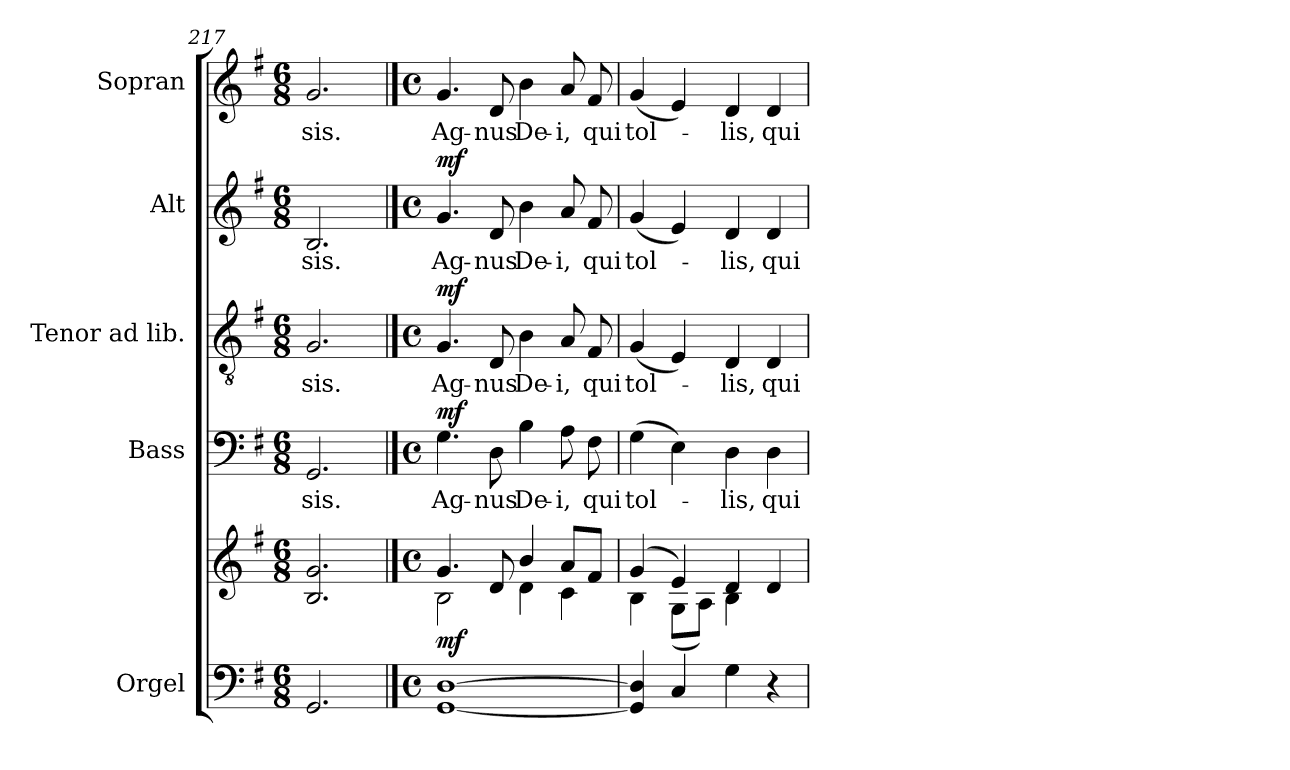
**kern	**kern	**dynam	**kern	**text	**dynam	**kern	**text	**dynam	**kern	**text	**dynam	**kern	**text
*part5	*part5	*part5	*part4	*part4	*part4	*part3	*part3	*part3	*part2	*part2	*part2	*part1	*part1
*staff6	*staff5	*staff5/6	*staff4	*staff4	*staff4	*staff3	*staff3	*staff3	*staff2	*staff2	*staff2	*staff1	*staff1
*I"Orgel	*	*	*I"Bass	*	*	*I"Tenor ad lib.	*	*	*I"Alt	*	*	*I"Sopran	*
*I'Org.	*	*	*I'B.	*	*	*I'T.	*	*	*I'A.	*	*	*I'S.	*
*clefF4	*clefG2	*	*clefF4	*	*	*clefGv2	*	*	*clefG2	*	*	*clefG2	*
*k[f#]	*k[f#]	*	*k[f#]	*	*	*k[f#]	*	*	*k[f#]	*	*	*k[f#]	*
*G:	*G:	*	*G:	*	*	*G:	*	*	*G:	*	*	*G:	*
*M6/8	*M6/8	*	*M6/8	*	*	*M6/8	*	*	*M6/8	*	*	*M6/8	*
=217	=217	=217	=217	=217	=217	=217	=217	=217	=217	=217	=217	=217	=217
!	!	!	!	!LO:LY:b	!	!	!LO:LY:b	!	!	!LO:LY:b	!	!	!LO:LY:b
2.GG/	2.B/ 2.g/	.	2.GG/	-sis.	.	2.G/	-sis.	.	2.B/	-sis.	.	2.g/	-sis.
!!LO:LB:g=z
==218	==218	==218	==218	==218	==218	==218	==218	==218	==218	==218	==218	==218	==218
*M4/4	*M4/4	*	*M4/4	*	*	*M4/4	*	*	*M4/4	*	*	*M4/4	*
*met(c)	*met(c)	*	*met(c)	*	*	*met(c)	*	*	*met(c)	*	*	*met(c)	*
*	*^	*	*	*	*	*	*	*	*	*	*	*	*
!	!	!	!LO:DY:b	!	!LO:LY:b	!LO:DY:a	!	!LO:LY:b	!LO:DY:a	!	!LO:LY:b	!LO:DY:a	!	!LO:LY:b
[1GG [1D	4.g/	2B\	mf	4.G\	Ag-	mf	4.G/	Ag-	mf	4.g/	Ag-	mf	4.g/	Ag-
!	!	!	!	!	!LO:LY:b	!	!	!LO:LY:b	!	!	!LO:LY:b	!	!	!LO:LY:b
.	8d/	.	.	8D\	-nus	.	8D/	-nus	.	8d/	-nus	.	8d/	-nus
!	!	!	!	!	!LO:LY:b	!	!	!LO:LY:b	!	!	!LO:LY:b	!	!	!LO:LY:b
.	4b/	4d\	.	4B\	De-	.	4B\	De-	.	4b\	De-	.	4b\	De-
!	!	!	!	!	!LO:LY:b	!	!	!LO:LY:b	!	!	!LO:LY:b	!	!	!LO:LY:b
.	8a/L	4c\	.	8A\	-i,	.	8A/	-i,	.	8a/	-i,	.	8a/	-i,
!	!	!	!	!	!LO:LY:b	!	!	!LO:LY:b	!	!	!LO:LY:b	!	!	!LO:LY:b
.	8f#/J	.	.	8F#\	qui	.	8F#/	qui	.	8f#/	qui	.	8f#/	qui
=219	=219	=219	=219	=219	=219	=219	=219	=219	=219	=219	=219	=219	=219	=219
!	!	!	!	!	!LO:LY:b	!	!	!LO:LY:b	!	!	!LO:LY:b	!	!	!LO:LY:b
4GG/] 4D/]	(4g/	4B\	.	(>4G\	tol-	.	(<4G/	tol-	.	(<4g/	tol-	.	(<4g/	tol-
4C/	4e/)	(<8G\L	.	4E\)	.	.	4E/)	.	.	4e/)	.	.	4e/)	.
.	.	8A\J)	.	.	.	.	.	.	.	.	.	.	.	.
!	!	!	!	!	!LO:LY:b	!	!	!LO:LY:b	!	!	!LO:LY:b	!	!	!LO:LY:b
4G\	4d/	4B\	.	4D\	-lis,	.	4D/	-lis,	.	4d/	-lis,	.	4d/	-lis,
!	!	!	!	!	!LO:LY:b	!	!	!LO:LY:b	!	!	!LO:LY:b	!	!	!LO:LY:b
4r	4d/	4ryy	.	4D\	qui	.	4D/	qui	.	4d/	qui	.	4d/	qui
*	*v	*v	*	*	*	*	*	*	*	*	*	*	*	*
=	=	=	=	=	=	=	=	=	=	=	=	=	=
*-	*-	*-	*-	*-	*-	*-	*-	*-	*-	*-	*-	*-	*-
